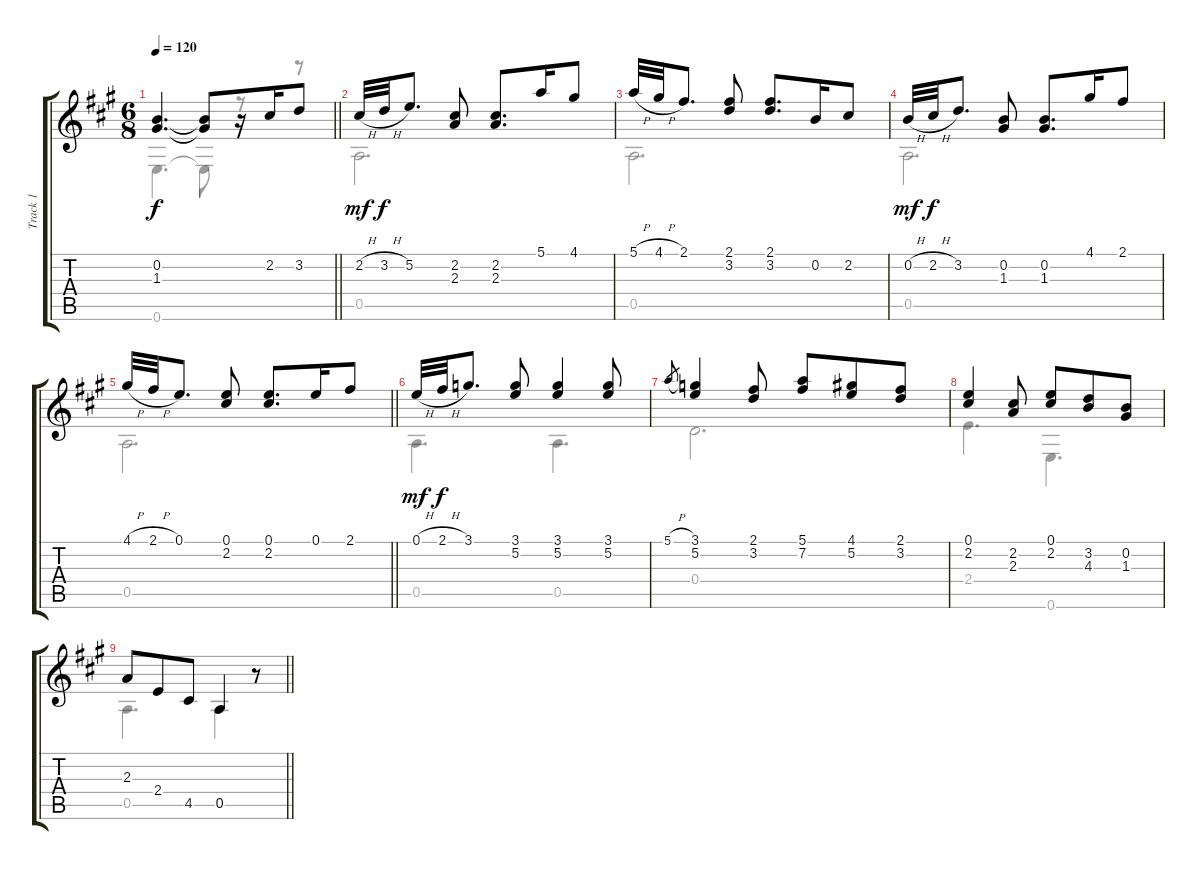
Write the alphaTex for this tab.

\track ("Track 1" "Track 1") {instrument acousticguitarsteel}
\staff {score tabs}
\tuning (E4 B3 G3 D3 A2 E2) {hide}
\voice
\ts (6 8)
\tempo 120
\clef g2
\barLineRight lightlight
\ks a
(0.2 1.3).4{d dy f} (0.2{t} 1.3{t}).8 r.16 2.2.16 3.2.8 |
2.2{h}.32{dy mf} 3.2{h}.32{dy f} 5.2.8{d beam split} (2.2 2.3).8 (2.2 2.3).8{d} 5.1.16 4.1.8 |
5.1{h}.32 4.1{h}.32 2.1.8{d beam split} (2.1 3.2).8 (2.1 3.2).8{d} 0.2.16 2.2.8 |
0.2{h}.32{dy mf} 2.2{h}.32{dy f} 3.2.8{d beam split} (0.2 1.3).8 (0.2 1.3).8{d} 4.1.16 2.1.8 |
\barLineRight lightlight
4.1{h}.32 2.1{h}.32 0.1.8{d beam split} (0.1 2.2).8 (0.1 2.2).8{d} 0.1.16 2.1.8 |
0.1{h}.32{dy mf} 2.1{h}.32{dy f} 3.1.8{d beam split} (3.1 5.2).8 (3.1 5.2).4 (3.1 5.2).8 |
5.1{h}.8{gr} (3.1 5.2).4 (2.1 3.2).8 (5.1 7.2).8 (4.1 5.2).8 (2.1 3.2).8 |
(0.1 2.2).4 (2.2 2.3).8 (0.1 2.2).8 (3.2 4.3).8 (0.2 1.3).8 |
\barLineRight lightlight
2.3.8 2.4.8{beam merge} 4.5.8 0.5.4 r.8
\voice
\clef g2
\ottava regular
\simile none
\barLineRight lightlight
\ks a
0.6.4{d dy f} 0.6{t}.8 r.8 r.8 |
0.5.2{d} |
0.5.2{d} |
0.5.2{d} |
\barLineRight lightlight
0.5.2{d} |
0.5.4{d} 0.5.4{d} |
0.4.2{d} |
2.4.4{d} 0.6.4{d} |
\barLineRight lightlight
0.5.4{d} 0.5.4 r.8
